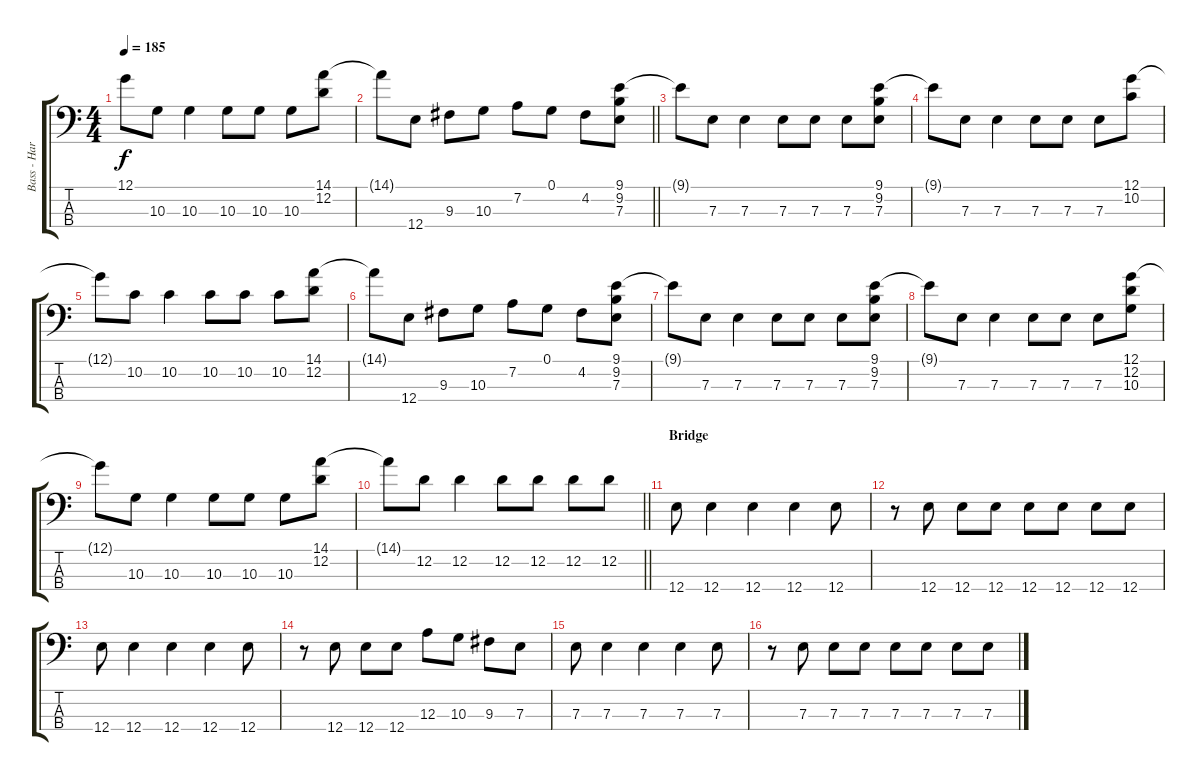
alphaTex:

\track ("Bass - Harris" "Bass - Har") {instrument electricbasspick}
\staff {score tabs}
\tuning (G2 D2 A1 E1) {hide}
\ts (4 4)
\tempo 185
\clef f4
\ks c
12.1{t}.8{dy f} 10.3.8 10.3.4 10.3.8 10.3.8 10.3.8 (14.1 12.2).8 |
\barLineRight lightlight
14.1{t}.8 12.4.8 9.3.8 10.3.8 7.2.8 0.1.8 4.2.8 (9.1 9.2 7.3).8 |
\section ("" "")
9.1{t}.8 7.3.8 7.3.4 7.3.8 7.3.8 7.3.8 (9.1 9.2 7.3).8 |
9.1{t}.8 7.3.8 7.3.4 7.3.8 7.3.8 7.3.8 (12.1 10.2).8 |
12.1{t}.8 10.2.8 10.2.4 10.2.8 10.2.8 10.2.8 (14.1 12.2).8 |
14.1{t}.8 12.4.8 9.3.8 10.3.8 7.2.8 0.1.8 4.2.8 (9.1 9.2 7.3).8 |
9.1{t}.8 7.3.8 7.3.4 7.3.8 7.3.8 7.3.8 (9.1 9.2 7.3).8 |
9.1{t}.8 7.3.8 7.3.4 7.3.8 7.3.8 7.3.8 (12.1 12.2 10.3).8 |
12.1{t}.8 10.3.8 10.3.4 10.3.8 10.3.8 10.3.8 (14.1 12.2).8 |
\barLineRight lightlight
14.1{t}.8 12.2.8 12.2.4 12.2.8 12.2.8 12.2.8 12.2.8 |
\section ("" "Bridge")
12.4.8 12.4.4 12.4.4 12.4.4 12.4.8 |
r.8 12.4.8 12.4.8 12.4.8 12.4.8 12.4.8 12.4.8 12.4.8 |
12.4.8 12.4.4 12.4.4 12.4.4 12.4.8 |
r.8 12.4.8 12.4.8 12.4.8 12.3.8 10.3.8 9.3.8 7.3.8 |
7.3.8 7.3.4 7.3.4 7.3.4 7.3.8 |
r.8 7.3.8 7.3.8 7.3.8 7.3.8 7.3.8 7.3.8 7.3.8
